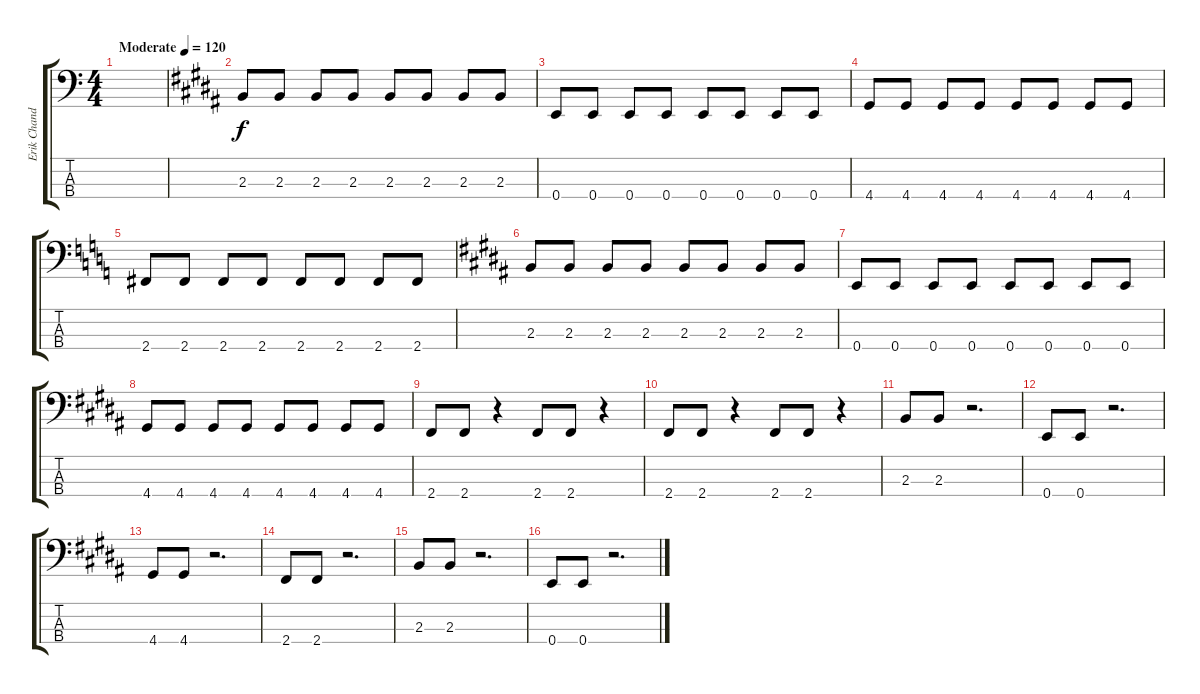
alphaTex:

\track ("Erik Chandler - Bass" "Erik Chand") {instrument electricbasspick}
\staff {score tabs}
\tuning (G2 D2 A1 E1) {hide}
\ts (4 4)
\tempo (120 "Moderate")
\clef f4
\ks c
|
\ks b
2.3.8 2.3.8 2.3.8 2.3.8 2.3.8 2.3.8 2.3.8 2.3.8 |
0.4.8 0.4.8 0.4.8 0.4.8 0.4.8 0.4.8 0.4.8 0.4.8 |
4.4.8 4.4.8 4.4.8 4.4.8 4.4.8 4.4.8 4.4.8 4.4.8 |
\ks c
2.4.8 2.4.8 2.4.8 2.4.8 2.4.8 2.4.8 2.4.8 2.4.8 |
\ks b
2.3.8 2.3.8 2.3.8 2.3.8 2.3.8 2.3.8 2.3.8 2.3.8 |
0.4.8 0.4.8 0.4.8 0.4.8 0.4.8 0.4.8 0.4.8 0.4.8 |
4.4.8 4.4.8 4.4.8 4.4.8 4.4.8 4.4.8 4.4.8 4.4.8 |
2.4.8 2.4.8 r.4 2.4.8 2.4.8 r.4 |
2.4.8 2.4.8 r.4 2.4.8 2.4.8 r.4 |
2.3.8 2.3.8 r.2{d} |
0.4.8 0.4.8 r.2{d} |
4.4.8 4.4.8 r.2{d} |
2.4.8 2.4.8 r.2{d} |
2.3.8 2.3.8 r.2{d} |
0.4.8 0.4.8 r.2{d}
